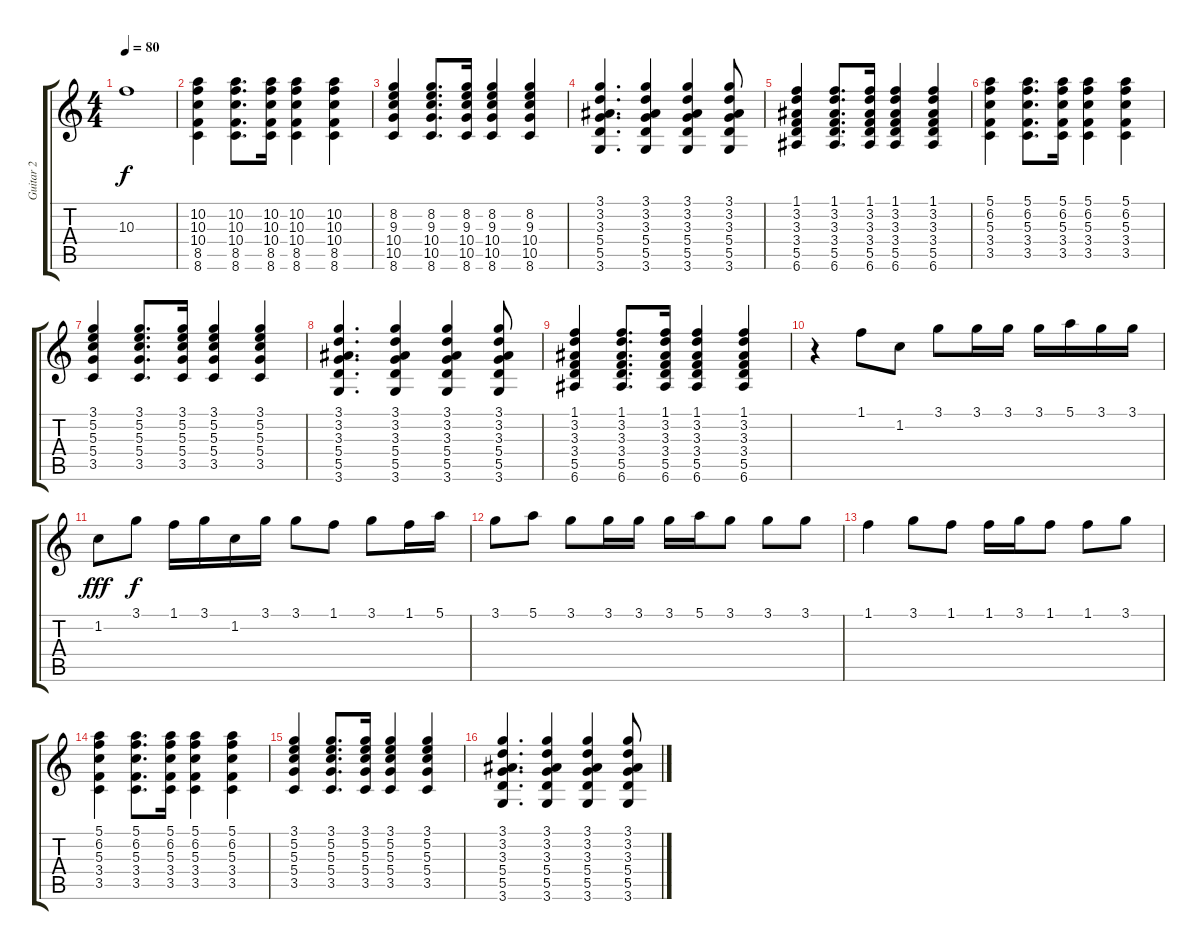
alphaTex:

\track ("Guitar 2" "Guitar 2") {instrument acousticguitarsteel}
\staff {score tabs}
\tuning (E4 B3 G3 D3 A2 E2) {hide}
\ts (4 4)
\tempo 80
\clef g2
\ks c
10.3{t}.1{dy f} |
(10.2 10.3 10.4 8.5 8.6).4 (10.2 10.3 10.4 8.5 8.6).8{d} (10.2 10.3 10.4 8.5 8.6).16 (10.2 10.3 10.4 8.5 8.6).4 (10.2 10.3 10.4 8.5 8.6).4 |
(8.2 9.3 10.4 10.5 8.6).4 (8.2 9.3 10.4 10.5 8.6).8{d} (8.2 9.3 10.4 10.5 8.6).16 (8.2 9.3 10.4 10.5 8.6).4 (8.2 9.3 10.4 10.5 8.6).4 |
(3.1 3.2 3.3 5.4 5.5 3.6).4{d} (3.1 3.2 3.3 5.4 5.5 3.6).4 (3.1 3.2 3.3 5.4 5.5 3.6).4 (3.1 3.2 3.3 5.4 5.5 3.6).8 |
(1.1 3.2 3.3 3.4 5.5 6.6).4 (1.1 3.2 3.3 3.4 5.5 6.6).8{d} (1.1 3.2 3.3 3.4 5.5 6.6).16 (1.1 3.2 3.3 3.4 5.5 6.6).4 (1.1 3.2 3.3 3.4 5.5 6.6).4 |
(5.1 6.2 5.3 3.4 3.5).4 (5.1 6.2 5.3 3.4 3.5).8{d} (5.1 6.2 5.3 3.4 3.5).16 (5.1 6.2 5.3 3.4 3.5).4 (5.1 6.2 5.3 3.4 3.5).4 |
(3.1 5.2 5.3 5.4 3.5).4 (3.1 5.2 5.3 5.4 3.5).8{d} (3.1 5.2 5.3 5.4 3.5).16 (3.1 5.2 5.3 5.4 3.5).4 (3.1 5.2 5.3 5.4 3.5).4 |
(3.1 3.2 3.3 5.4 5.5 3.6).4{d} (3.1 3.2 3.3 5.4 5.5 3.6).4 (3.1 3.2 3.3 5.4 5.5 3.6).4 (3.1 3.2 3.3 5.4 5.5 3.6).8 |
(1.1 3.2 3.3 3.4 5.5 6.6).4 (1.1 3.2 3.3 3.4 5.5 6.6).8{d} (1.1 3.2 3.3 3.4 5.5 6.6).16 (1.1 3.2 3.3 3.4 5.5 6.6).4 (1.1 3.2 3.3 3.4 5.5 6.6).4 |
r.4 1.1.8 1.2.8 3.1.8 3.1.16 3.1.16 3.1.16 5.1.16 3.1.16 3.1.16 |
1.2.8{dy fff} 3.1.8{dy f} 1.1.16 3.1.16 1.2.16 3.1.16 3.1.8 1.1.8 3.1.8 1.1.16 5.1.16 |
3.1.8 5.1.8 3.1.8 3.1.16 3.1.16 3.1.16 5.1.16 3.1.8 3.1.8 3.1.8 |
1.1.4 3.1.8 1.1.8 1.1.16 3.1.16 1.1.8 1.1.8 3.1.8 |
(5.1 6.2 5.3 3.4 3.5).4 (5.1 6.2 5.3 3.4 3.5).8{d} (5.1 6.2 5.3 3.4 3.5).16 (5.1 6.2 5.3 3.4 3.5).4 (5.1 6.2 5.3 3.4 3.5).4 |
(3.1 5.2 5.3 5.4 3.5).4 (3.1 5.2 5.3 5.4 3.5).8{d} (3.1 5.2 5.3 5.4 3.5).16 (3.1 5.2 5.3 5.4 3.5).4 (3.1 5.2 5.3 5.4 3.5).4 |
(3.1 3.2 3.3 5.4 5.5 3.6).4{d} (3.1 3.2 3.3 5.4 5.5 3.6).4 (3.1 3.2 3.3 5.4 5.5 3.6).4 (3.1 3.2 3.3 5.4 5.5 3.6).8
